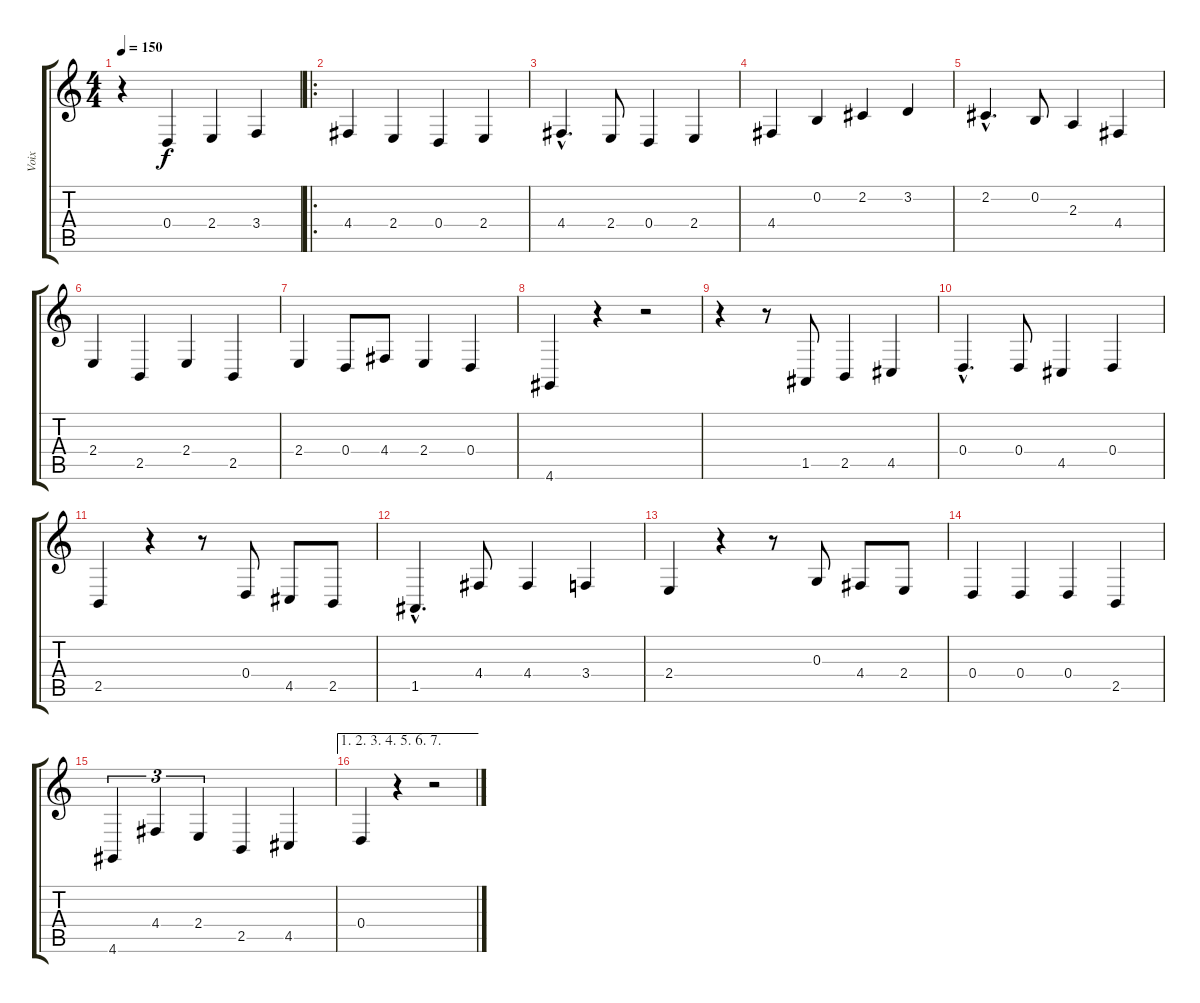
\track ("Voix" "Voix") {instrument panflute}
\staff {score tabs}
\tuning (E4 B3 G3 D3 A2 E2) {hide}
\ts (4 4)
\tempo 150
\clef g2
\ks c
r.4{dy f} 0.4.4 2.4.4 3.4.4 |
\ro
4.4.4 2.4.4 0.4.4 2.4.4 |
4.4{hac}.4{d} 2.4.8 0.4.4 2.4.4 |
4.4.4 0.2.4 2.2.4 3.2.4 |
2.2{hac}.4{d} 0.2.8 2.3.4 4.4.4 |
2.4.4 2.5.4 2.4.4 2.5.4 |
2.4.4 0.4.8 4.4.8 2.4.4 0.4.4 |
4.6.4 r.4 r.2 |
r.4 r.8 1.5.8 2.5.4 4.5.4 |
0.4{hac}.4{d} 0.4.8 4.5.4 0.4.4 |
2.5.4 r.4 r.8 0.4.8 4.5.8 2.5.8 |
1.5{hac}.4{d} 4.4.8 4.4.4 3.4.4 |
2.4.4 r.4 r.8 0.3.8 4.4.8 2.4.8 |
0.4.4 0.4.4 0.4.4 2.5.4 |
4.6.4{tu (3 2)} 4.4.4{tu (3 2)} 2.4.4{tu (3 2)} 2.5.4 4.5.4 |
\ae (1 2 3 4 5 6 7)
0.4.4 r.4 r.2
